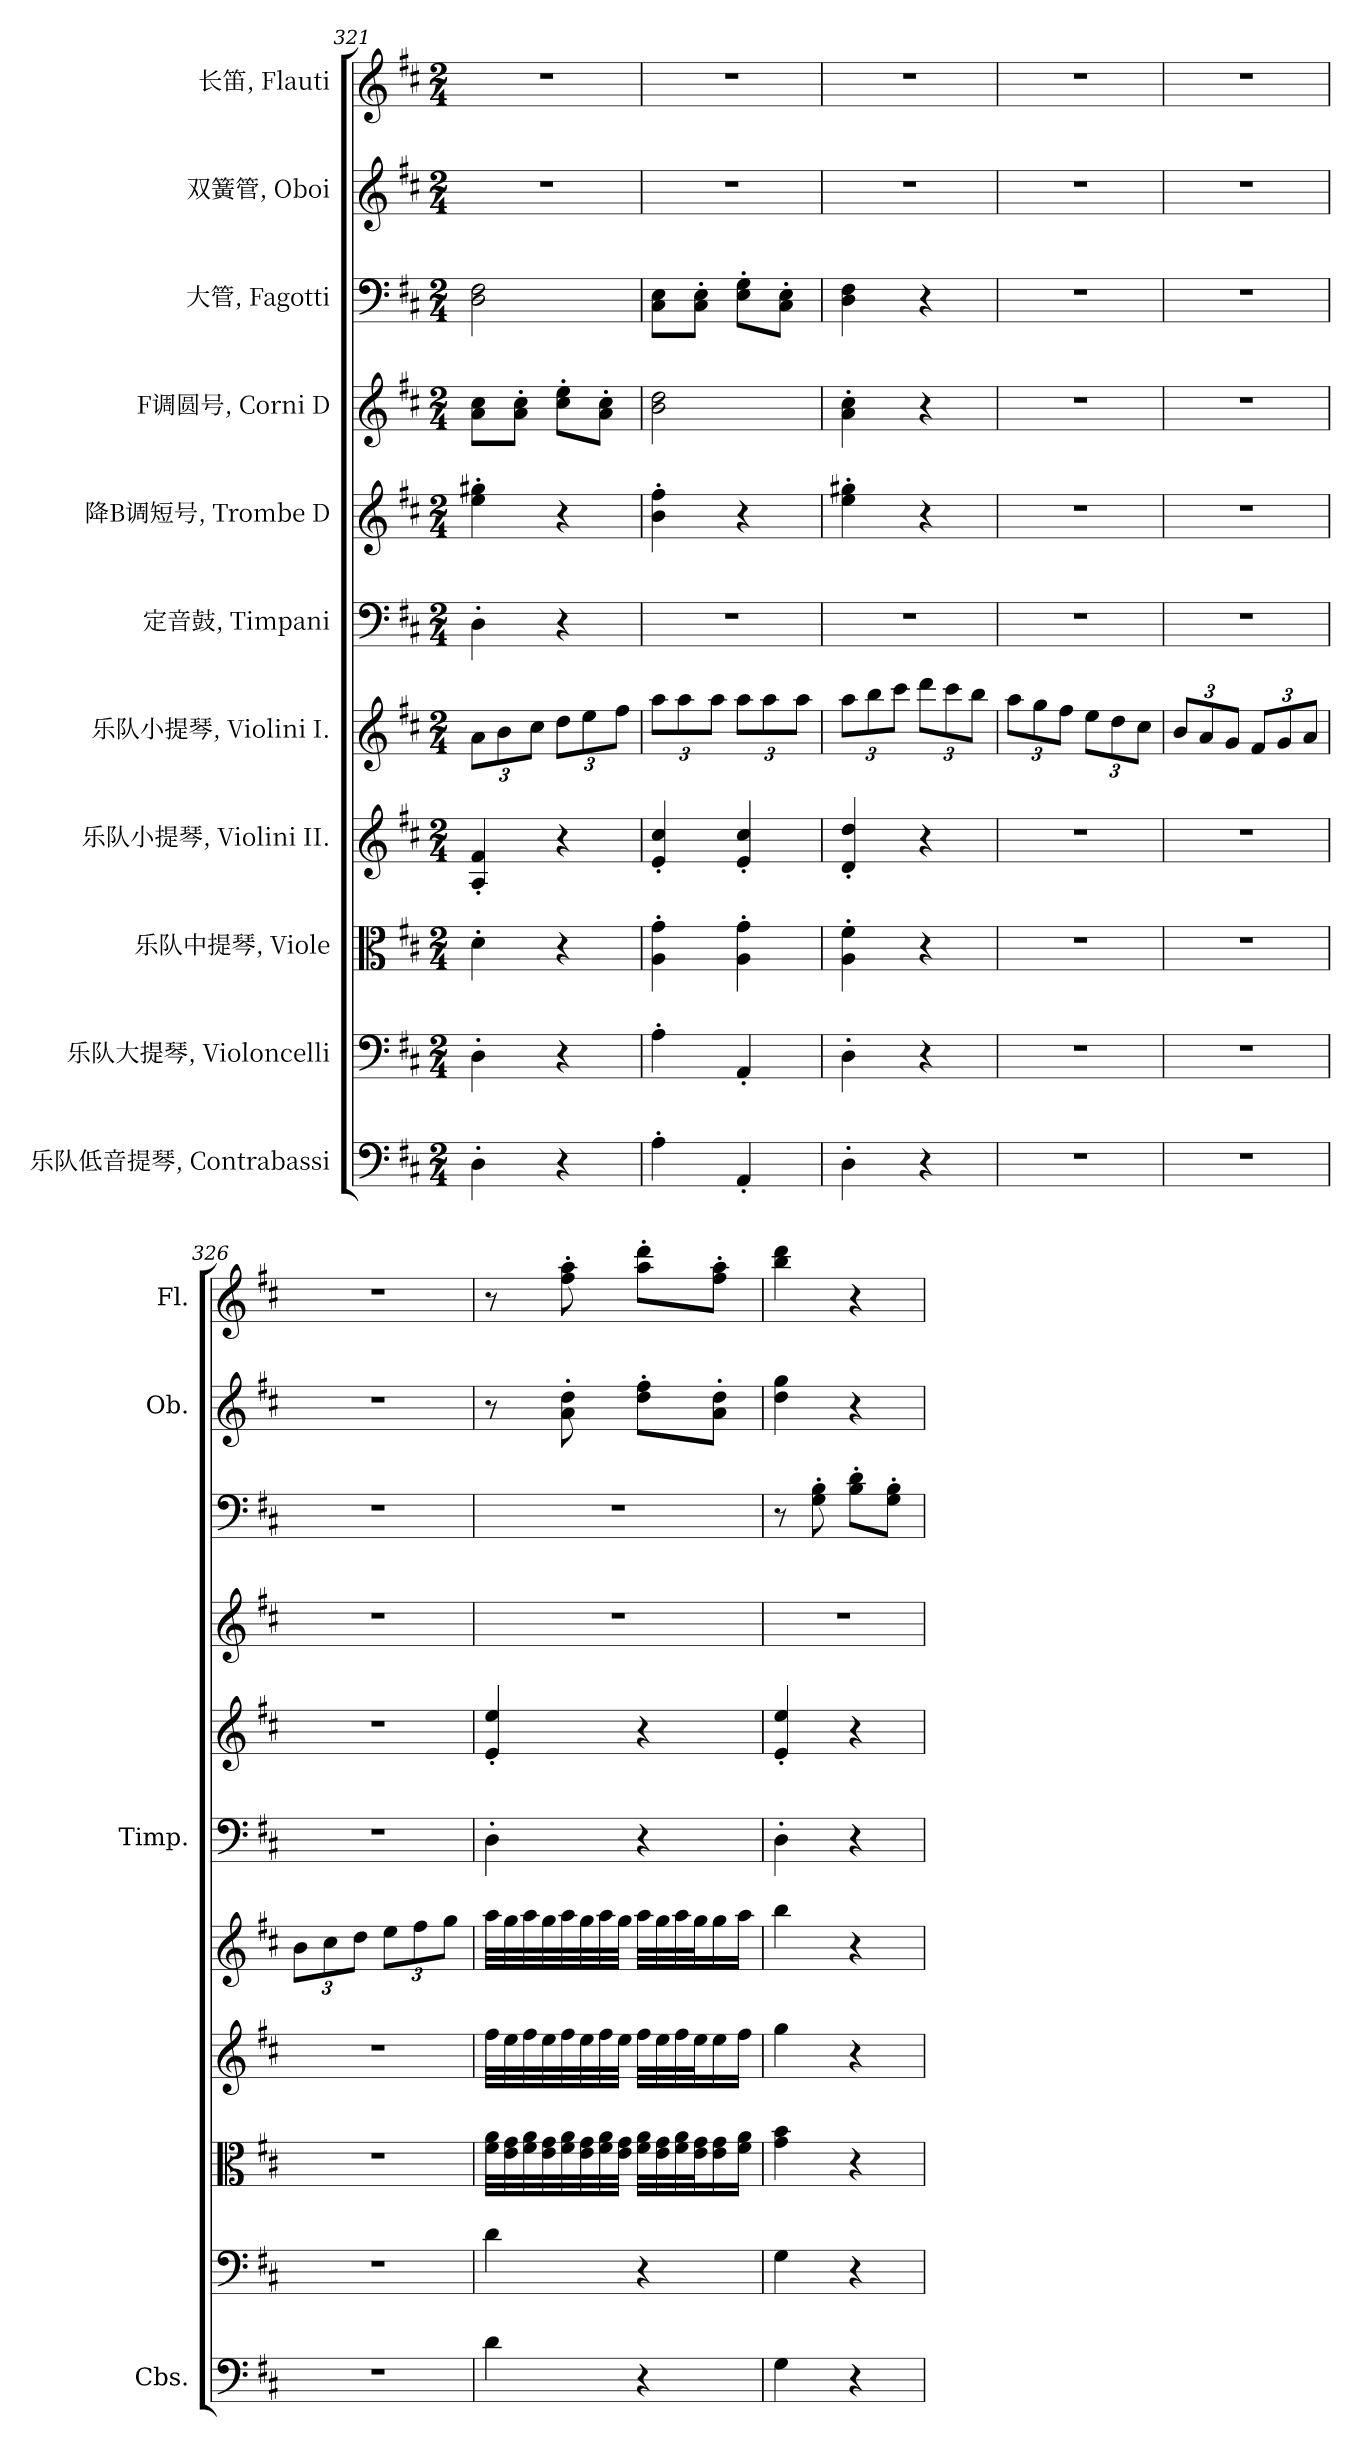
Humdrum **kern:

**kern	**kern	**kern	**kern	**kern	**kern	**kern	**kern	**kern	**kern	**kern
*part11	*part10	*part9	*part8	*part7	*part6	*part5	*part4	*part3	*part2	*part1
*staff11	*staff10	*staff9	*staff8	*staff7	*staff6	*staff5	*staff4	*staff3	*staff2	*staff1
*I"乐队低音提琴, Contrabassi	*I"乐队大提琴, Violoncelli	*I"乐队中提琴, Viole	*I"乐队小提琴, Violini II.	*I"乐队小提琴, Violini I.	*I"定音鼓, Timpani	*I"降B调短号, Trombe D	*I"F调圆号, Corni D	*I"大管, Fagotti	*I"双簧管, Oboi	*I"长笛, Flauti
*I'Cbs.	*	*	*	*	*I'Timp.	*	*	*	*I'Ob.	*I'Fl.
*clefF4	*clefF4	*clefC3	*clefG2	*clefG2	*clefF4	*clefG2	*clefG2	*clefF4	*clefG2	*clefG2
*ITrd7c12	*	*	*	*	*	*ITrd1c2	*ITrd4c7	*	*	*
*k[f#c#]	*k[f#c#]	*k[f#c#]	*k[f#c#]	*k[f#c#]	*k[f#c#]	*k[]	*k[f#]	*k[f#c#]	*k[f#c#]	*k[f#c#]
*M2/4	*M2/4	*M2/4	*M2/4	*M2/4	*M2/4	*M2/4	*M2/4	*M2/4	*M2/4	*M2/4
*	*	*	*	*Xbrackettup	*	*	*	*	*	*
=321	=321	=321	=321	=321	=321	=321	=321	=321	=321	=321
4DD'\	4D'\	4d'\	4A/' 4f#/'	12a\L	4D'\	4dd\' 4ff#X\'	8d\ 8f#\L	2D\ 2F#\	2r	2r
.	.	.	.	12b\	.	.	.	.	.	.
.	.	.	.	.	.	.	8d\' 8f#\'J	.	.	.
.	.	.	.	12cc#\J	.	.	.	.	.	.
4r	4r	4r	4r	12dd\L	4r	4r	8f#\' 8a\'L	.	.	.
.	.	.	.	12ee\	.	.	.	.	.	.
.	.	.	.	.	.	.	8d\' 8f#\'J	.	.	.
.	.	.	.	12ff#\J	.	.	.	.	.	.
=322	=322	=322	=322	=322	=322	=322	=322	=322	=322	=322
4AA'\	4A'\	4A\' 4g\'	4e/' 4cc#/'	12aa\L	2r	4a\' 4ee\'	2e\ 2g\	8C#\ 8E\L	2r	2r
.	.	.	.	12aa\	.	.	.	.	.	.
.	.	.	.	.	.	.	.	8C#\' 8E\'J	.	.
.	.	.	.	12aa\J	.	.	.	.	.	.
4AAA'/	4AA'/	4A\' 4g\'	4e/' 4cc#/'	12aa\L	.	4r	.	8E\' 8G\'L	.	.
.	.	.	.	12aa\	.	.	.	.	.	.
.	.	.	.	.	.	.	.	8C#\' 8E\'J	.	.
.	.	.	.	12aa\J	.	.	.	.	.	.
=323	=323	=323	=323	=323	=323	=323	=323	=323	=323	=323
4DD'\	4D'\	4A\' 4f#\'	4d/' 4dd/'	12aa\L	2r	4dd\' 4ff#X\'	4d\' 4f#\'	4D\ 4F#\	2r	2r
.	.	.	.	12bb\	.	.	.	.	.	.
.	.	.	.	12ccc#\J	.	.	.	.	.	.
4r	4r	4r	4r	12ddd\L	.	4r	4r	4r	.	.
.	.	.	.	12ccc#\	.	.	.	.	.	.
.	.	.	.	12bb\J	.	.	.	.	.	.
=324	=324	=324	=324	=324	=324	=324	=324	=324	=324	=324
2r	2r	2r	2r	12aa\L	2r	2r	2r	2r	2r	2r
.	.	.	.	12gg\	.	.	.	.	.	.
.	.	.	.	12ff#\J	.	.	.	.	.	.
.	.	.	.	12ee\L	.	.	.	.	.	.
.	.	.	.	12dd\	.	.	.	.	.	.
.	.	.	.	12cc#\J	.	.	.	.	.	.
!!LO:PB:g=z
=325	=325	=325	=325	=325	=325	=325	=325	=325	=325	=325
2r	2r	2r	2r	12b/L	2r	2r	2r	2r	2r	2r
.	.	.	.	12a/	.	.	.	.	.	.
.	.	.	.	12g/J	.	.	.	.	.	.
.	.	.	.	12f#/L	.	.	.	.	.	.
.	.	.	.	12g/	.	.	.	.	.	.
.	.	.	.	12a/J	.	.	.	.	.	.
=326	=326	=326	=326	=326	=326	=326	=326	=326	=326	=326
2r	2r	2r	2r	12b\L	2r	2r	2r	2r	2r	2r
.	.	.	.	12cc#\	.	.	.	.	.	.
.	.	.	.	12dd\J	.	.	.	.	.	.
.	.	.	.	12ee\L	.	.	.	.	.	.
.	.	.	.	12ff#\	.	.	.	.	.	.
.	.	.	.	12gg\J	.	.	.	.	.	.
=327	=327	=327	=327	=327	=327	=327	=327	=327	=327	=327
4D\	4d\	32f#\ 32a\LLL	32ff#\LLL	32aa\LLL	4D'\	4d/' 4dd/'	2r	2r	8r	8r
.	.	32e\ 32g\	32ee\	32gg\	.	.	.	.	.	.
.	.	32f#\ 32a\	32ff#\	32aa\	.	.	.	.	.	.
.	.	32e\ 32g\	32ee\	32gg\	.	.	.	.	.	.
.	.	32f#\ 32a\	32ff#\	32aa\	.	.	.	.	8a\' 8dd\'	8ff#\' 8aa\'
.	.	32e\ 32g\	32ee\	32gg\	.	.	.	.	.	.
.	.	32f#\ 32a\	32ff#\	32aa\	.	.	.	.	.	.
.	.	32e\ 32g\JJJ	32ee\JJJ	32gg\JJJ	.	.	.	.	.	.
4r	4r	32f#\ 32a\LLL	32ff#\LLL	32aa\LLL	4r	4r	.	.	8dd\' 8ff#\'L	8aa\' 8ddd\'L
.	.	32e\ 32g\	32ee\	32gg\	.	.	.	.	.	.
.	.	32f#\ 32a\	32ff#\	32aa\	.	.	.	.	.	.
.	.	32e\ 32g\J	32ee\J	32gg\J	.	.	.	.	.	.
.	.	16e\ 16g\	16ee\	16gg\	.	.	.	.	8a\' 8dd\'J	8ff#\' 8aa\'J
.	.	16f#\ 16a\JJ	16ff#\JJ	16aa\JJ	.	.	.	.	.	.
=328	=328	=328	=328	=328	=328	=328	=328	=328	=328	=328
4GG\	4G\	4g\ 4b\	4gg\	4bb\	4D'\	4d/' 4dd/'	2r	8r	4dd\ 4gg\	4bb\ 4ddd\
.	.	.	.	.	.	.	.	8G\' 8B\'	.	.
4r	4r	4r	4r	4r	4r	4r	.	8B\' 8d\'L	4r	4r
.	.	.	.	.	.	.	.	8G\' 8B\'J	.	.
=	=	=	=	=	=	=	=	=	=	=
*-	*-	*-	*-	*-	*-	*-	*-	*-	*-	*-
